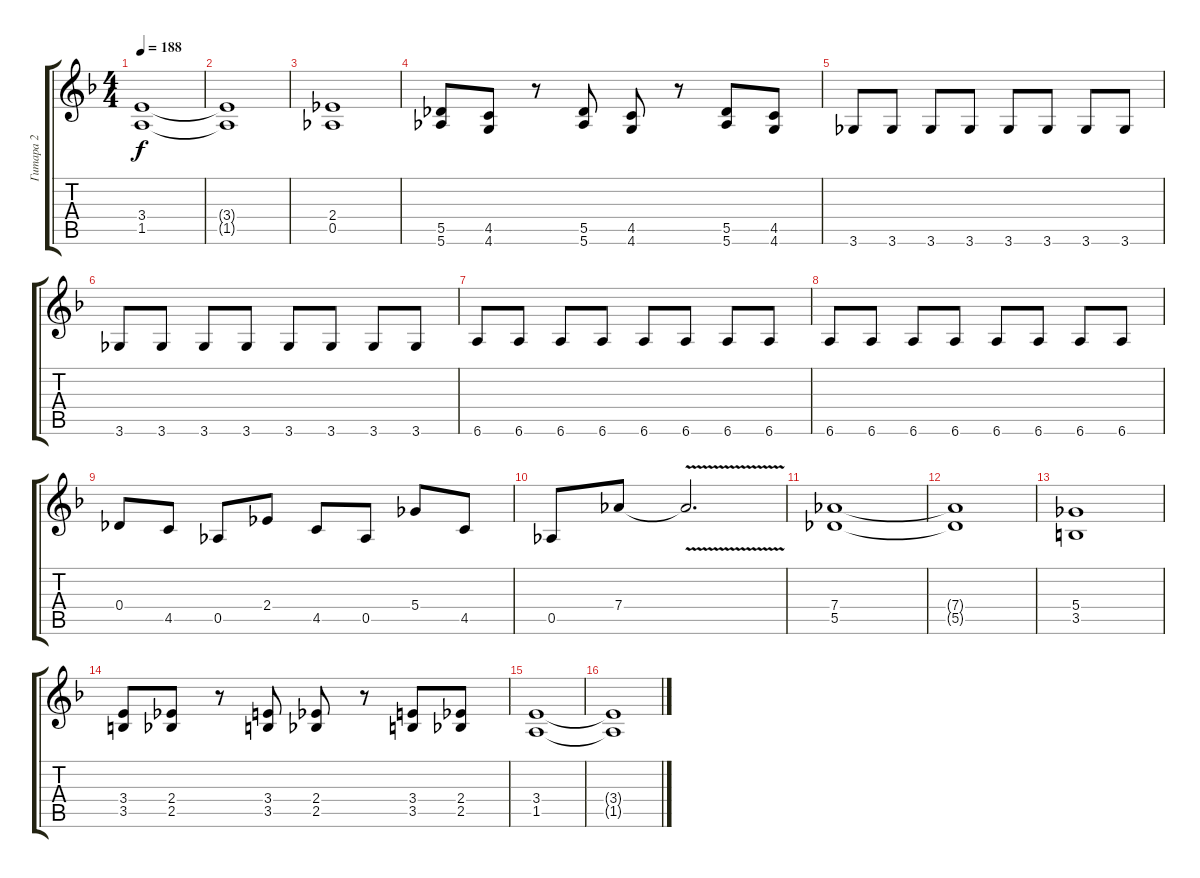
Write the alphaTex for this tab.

\track ("Гитара 2" "Гитара 2") {instrument distortionguitar}
\staff {score tabs}
\tuning (Eb4 Bb3 Gb3 Db3 Ab2 Eb2) {hide}
\ts (4 4)
\tempo 188
\clef g2
\ks dminor
(3.4 1.5).1{dy f} |
(3.4{t} 1.5{t}).1 |
(2.4 0.5).1 |
(5.5 5.6).8 (4.5 4.6).8 r.8 (5.5 5.6).8 (4.5 4.6).8 r.8 (5.5 5.6).8 (4.5 4.6).8 |
3.6.8 3.6.8 3.6.8 3.6.8 3.6.8 3.6.8 3.6.8 3.6.8 |
3.6.8 3.6.8 3.6.8 3.6.8 3.6.8 3.6.8 3.6.8 3.6.8 |
6.6.8 6.6.8 6.6.8 6.6.8 6.6.8 6.6.8 6.6.8 6.6.8 |
6.6.8 6.6.8 6.6.8 6.6.8 6.6.8 6.6.8 6.6.8 6.6.8 |
0.4.8 4.5.8 0.5.8 2.4.8 4.5.8 0.5.8 5.4.8 4.5.8 |
0.5.8 7.4.8 7.4{v t}.2{d} |
(7.4 5.5).1 |
(7.4{t} 5.5{t}).1 |
(5.4 3.5).1 |
(3.4 3.5).8 (2.4 2.5).8 r.8 (3.4 3.5).8 (2.4 2.5).8 r.8 (3.4 3.5).8 (2.4 2.5).8 |
(3.4 1.5).1 |
(3.4{t} 1.5{t}).1
